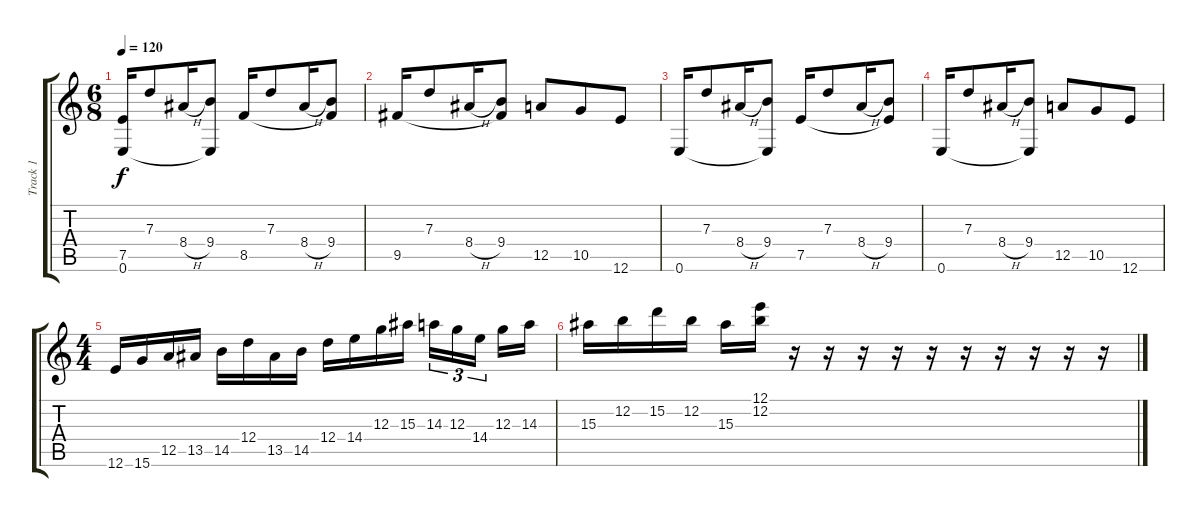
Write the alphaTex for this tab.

\track ("Track 1" "Track 1") {instrument acousticguitarsteel}
\staff {score tabs}
\tuning (E4 B3 G3 D3 A2 E2) {hide}
\ts (6 8)
\tempo 120
\clef g2
\ks c
(7.5 0.6).16{dy f} 7.3.8 8.4{h}.16 (9.4 0.6{t}).8 8.5.16 7.3.8 8.4{h}.16 (9.4 8.5{t}).8 |
9.5.16 7.3.8 8.4{h}.16 (9.4 9.5{t}).8 12.5.8 10.5.8 12.6.8 |
0.6.16 7.3.8 8.4{h}.16 (9.4 0.6{t}).8 7.5.16 7.3.8 8.4{h}.16 (9.4 7.5{t}).8 |
0.6.16 7.3.8 8.4{h}.16 (9.4 0.6{t}).8 12.5.8 10.5.8 12.6.8 |
\ts (4 4)
12.6.16 15.6.16 12.5.16 13.5.16 14.5.16 12.4.16 13.5.16 14.5.16 12.4.16 14.4.16 12.3.16 15.3.16 14.3.16{tu (3 2)} 12.3.16{tu (3 2)} 14.4.16{tu (3 2)} 12.3.16 14.3.16 |
15.3.16 12.2.16 15.2.16 12.2.16 15.3.16 (12.1 12.2).16 r.16 r.16 r.16 r.16 r.16 r.16 r.16 r.16 r.16 r.16
